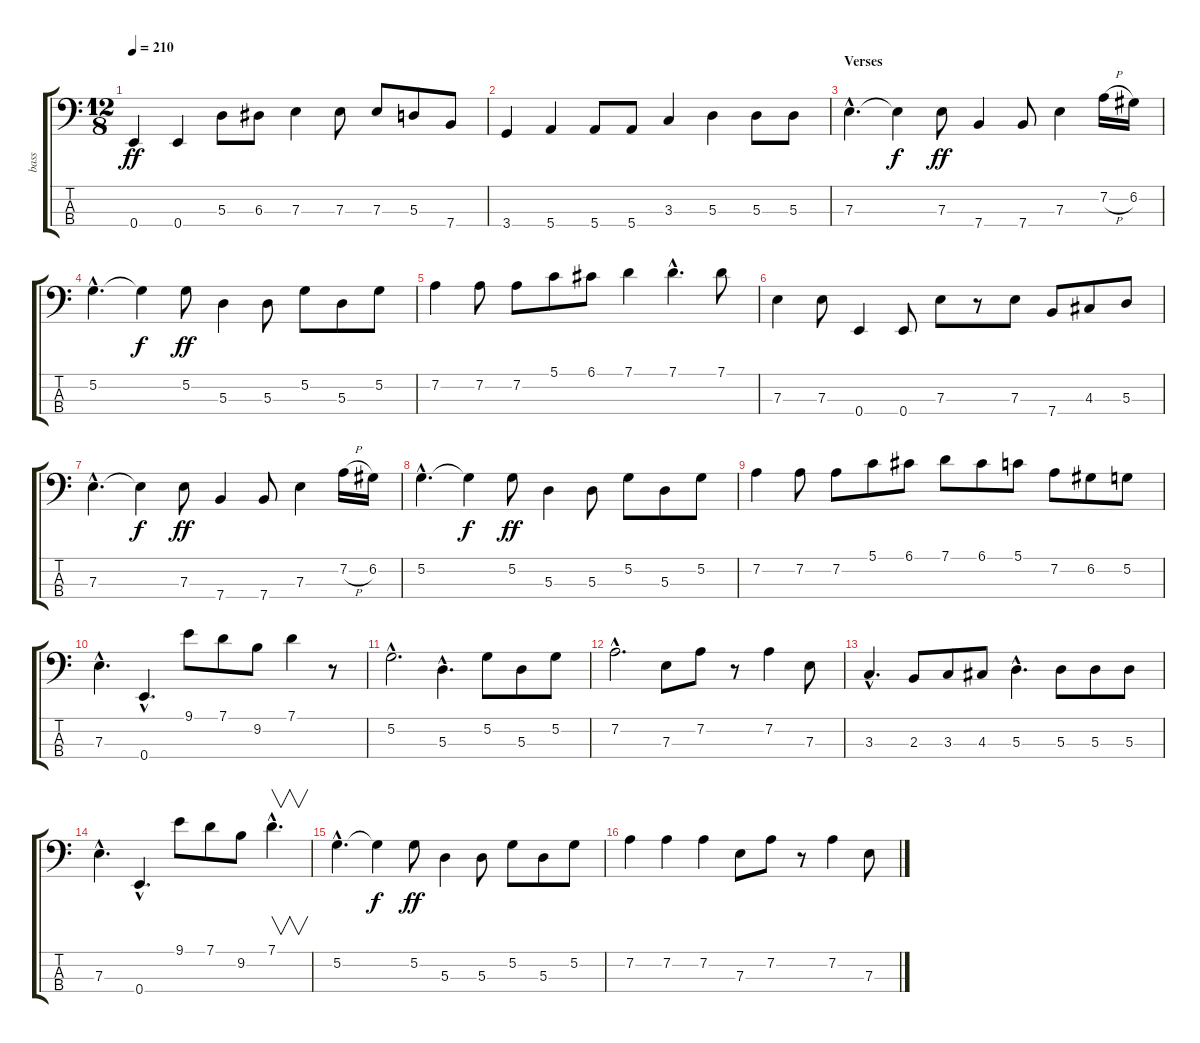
\track ("bass" "bass") {instrument electricbassfinger}
\staff {score tabs}
\tuning (G2 D2 A1 E1) {hide}
\ts (12 8)
\tempo 210
\clef f4
\ks c
0.4.4{dy ff} 0.4.4 5.3.8 6.3.8 7.3.4 7.3.8 7.3.8 5.3.8 7.4.8 |
3.4.4 5.4.4 5.4.8 5.4.8 3.3.4 5.3.4 5.3.8 5.3.8 |
\section ("" "Verses")
7.3{hac}.4{d} 7.3{t}.4{dy f} 7.3.8{dy ff} 7.4.4 7.4.8 7.3.4 7.2{h}.16 6.2.16 |
5.2{hac}.4{d} 5.2{t}.4{dy f} 5.2.8{dy ff} 5.3.4 5.3.8 5.2.8 5.3.8 5.2.8 |
7.2.4 7.2.8 7.2.8 5.1.8 6.1.8 7.1.4 7.1{hac}.4{d} 7.1.8 |
7.3.4 7.3.8 0.4.4 0.4.8 7.3.8 r.8 7.3.8 7.4.8 4.3.8 5.3.8 |
7.3{hac}.4{d} 7.3{t}.4{dy f} 7.3.8{dy ff} 7.4.4 7.4.8 7.3.4 7.2{h}.16 6.2.16 |
5.2{hac}.4{d} 5.2{t}.4{dy f} 5.2.8{dy ff} 5.3.4 5.3.8 5.2.8 5.3.8 5.2.8 |
7.2.4 7.2.8 7.2.8 5.1.8 6.1.8 7.1.8 6.1.8 5.1.8 7.2.8 6.2.8 5.2.8 |
7.3{hac}.4{d} 0.4{hac}.4{d} 9.1.8 7.1.8 9.2.8 7.1.4 r.8 |
5.2{hac}.2{d} 5.3{hac}.4{d} 5.2.8 5.3.8 5.2.8 |
7.2{hac}.2{d} 7.3.8 7.2.8 r.8 7.2.4 7.3.8 |
3.3{hac}.4{d} 2.3.8 3.3.8 4.3.8 5.3{hac}.4{d} 5.3.8 5.3.8 5.3.8 |
7.3{hac}.4{d} 0.4{hac}.4{d} 9.1.8 7.1.8 9.2.8 7.1{hac}.4{v d} |
5.2{hac}.4{d} 5.2{t}.4{dy f} 5.2.8{dy ff} 5.3.4 5.3.8 5.2.8 5.3.8 5.2.8 |
7.2.4 7.2.4 7.2.4 7.3.8 7.2.8 r.8 7.2.4 7.3.8
